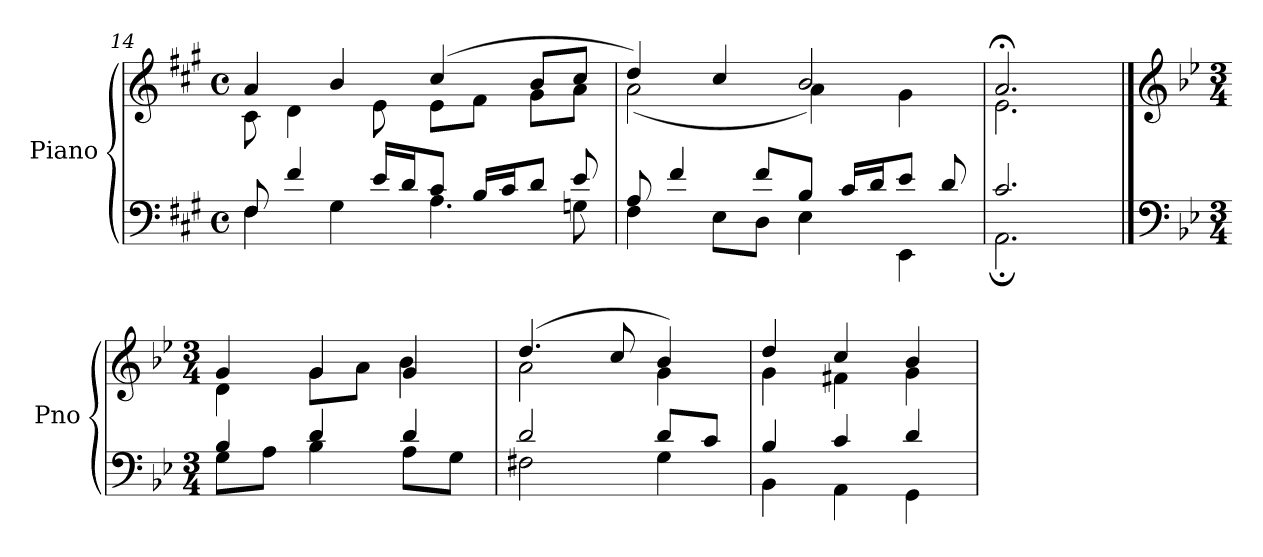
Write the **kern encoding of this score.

**kern	**kern
*part1	*part1
*staff2	*staff1
*I"Piano	*
*I'Pno	*
*clefF4	*clefG2
*k[f#c#g#]	*k[f#c#g#]
*M4/4	*M4/4
*met(c)	*met(c)
=14	=14
*^	*^
8F#/	4F#\	4a/	8c#\
4f#/	.	.	4d\
.	4G#\	4b/	.
16e/LL	.	.	8e\
16d/J	.	.	.
8c#/J	4.A\	(>4cc#/	8e\L
16B/LL	.	.	8f#\J
16c#/J	.	.	.
8d/J	.	8b/L	8g#\L
8e/	8Gn\	8cc#/J	8a\J
=15	=15	=15	=15
8A/	4F#\	4dd/)	(<2a\
4f#/	.	.	.
.	8E\L	4cc#/	.
8f#/L	8D\J	.	.
8B/J	4E\	2b/	4a\)
16c#/LL	.	.	.
16d/J	.	.	.
8e/J	4EE\	.	4g#\
8d/	.	.	.
=16	=16	=16	=16
2.c#/	2.AA;\	2.a;</	2.e\
==1	==1	==1	==1
*clefF4	*	*clefG2	*
*k[b-e-]	*	*k[b-e-]	*
*M3/4	*	*M3/4	*
4B-/	8G\L	4g/	4d\
.	8A\J	.	.
4d/	4B-\	4g/	8g\L
.	.	.	8a\J
4d/	8A\L	4g/	4b-\
.	8G\J	.	.
=2	=2	=2	=2
2d/	2F#X\	(>4.dd/	2a\
.	.	8cc/	.
8d/L	4G\	4b-/)	4g\
8c/J	.	.	.
=3	=3	=3	=3
4B-/	4BB-\	4dd/	4g\
4c/	4AA\	4cc/	4f#X\
4d/	4GG\	4b-/	4g\
*v	*v	*	*
*	*v	*v
=	=
*-	*-
